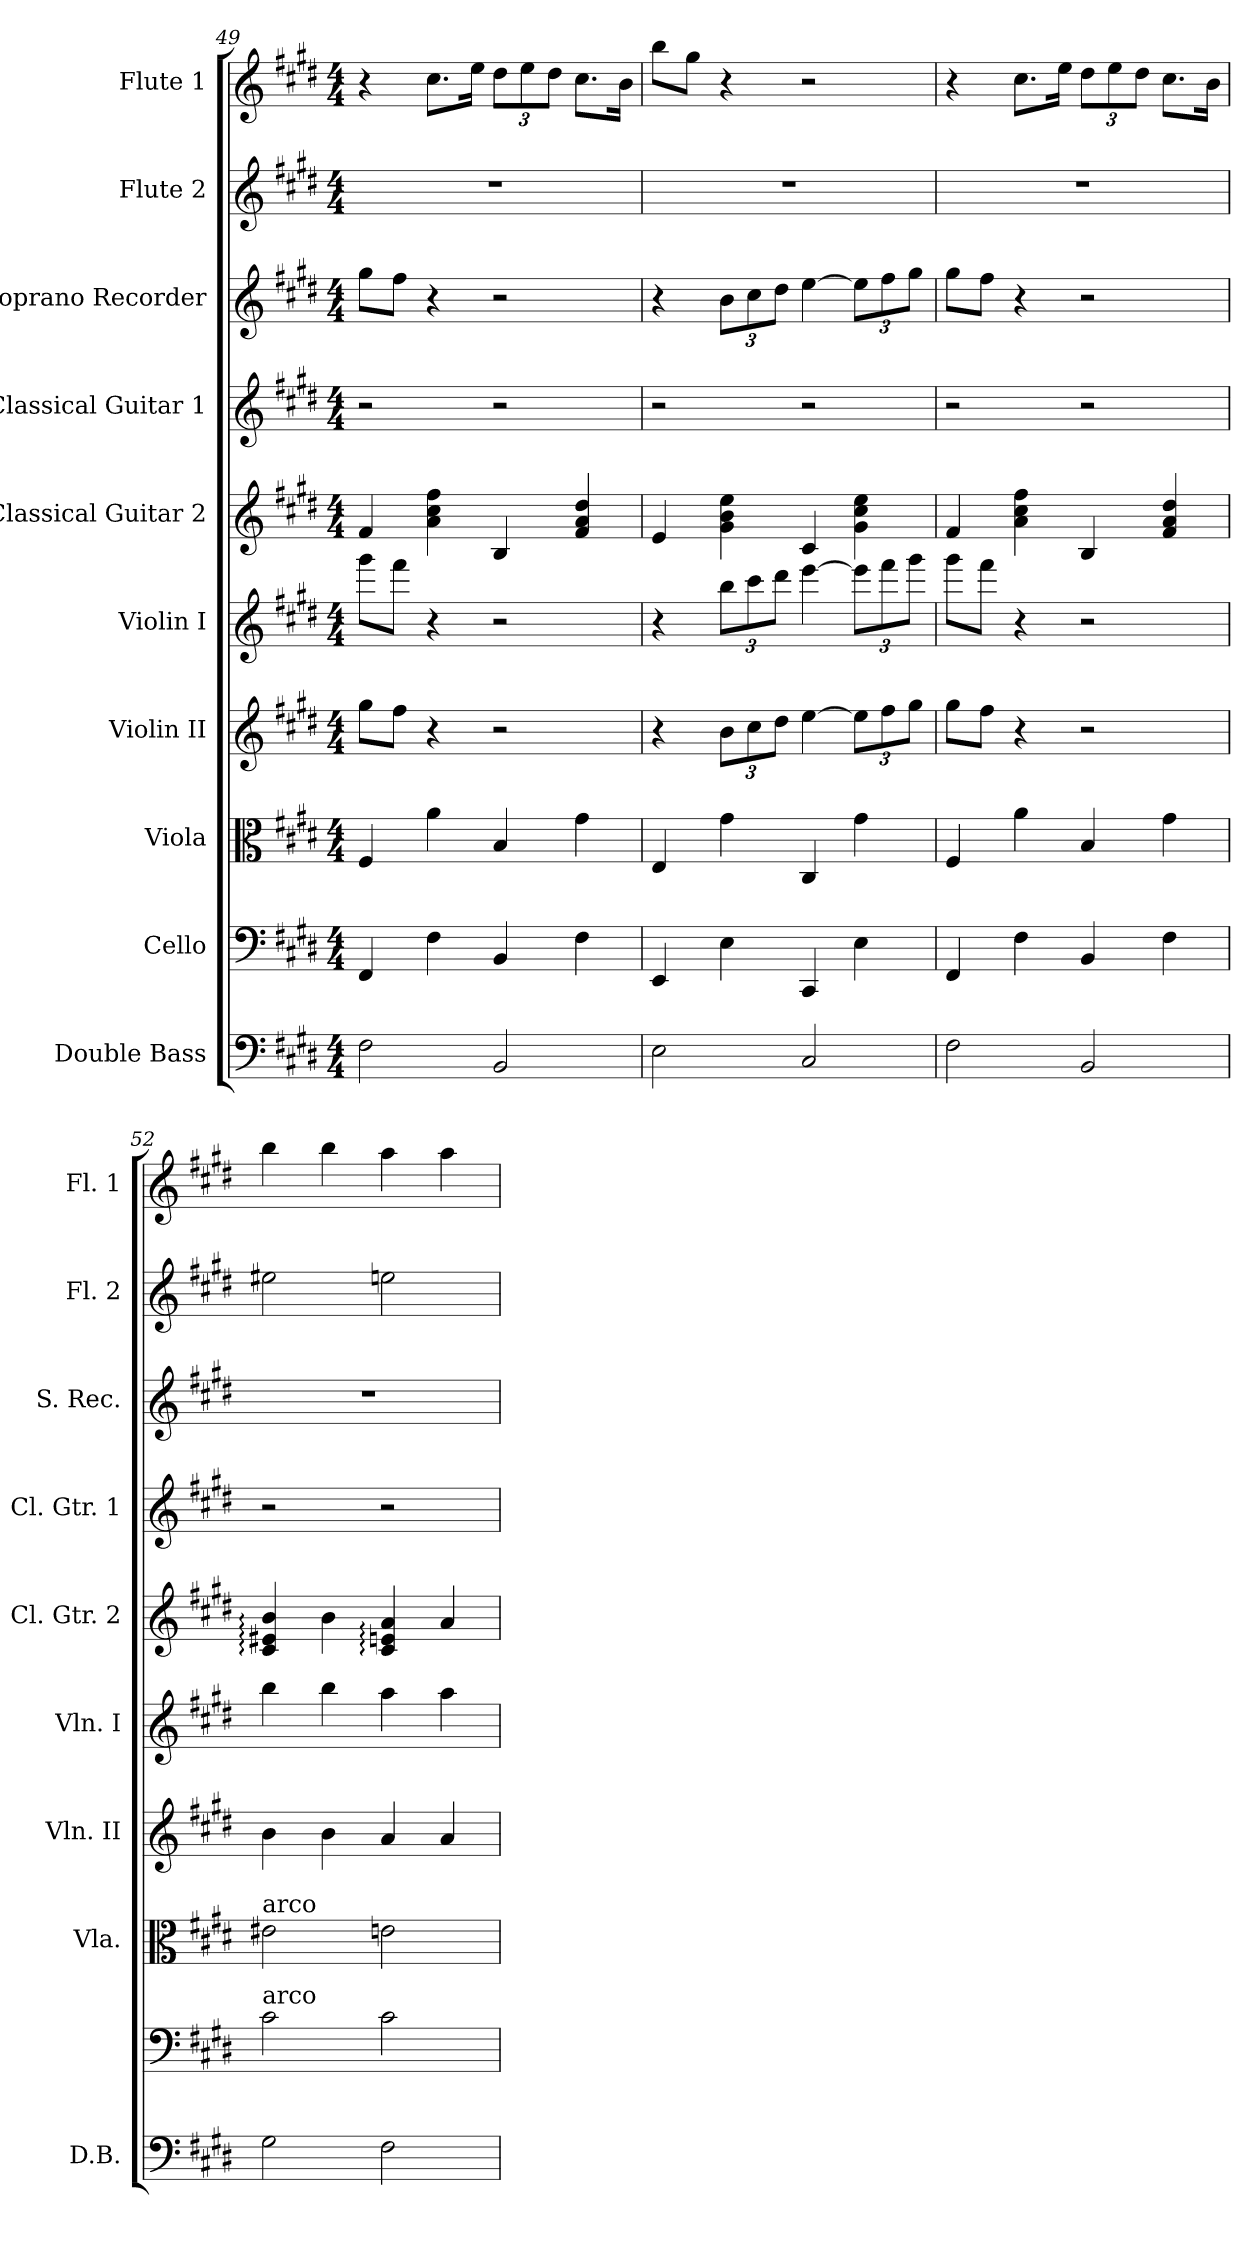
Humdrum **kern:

**kern	**kern	**kern	**kern	**kern	**kern	**kern	**kern	**kern	**kern
*part10	*part9	*part8	*part7	*part6	*part5	*part4	*part3	*part2	*part1
*staff10	*staff9	*staff8	*staff7	*staff6	*staff5	*staff4	*staff3	*staff2	*staff1
*I"Double Bass	*I"Cello	*I"Viola	*I"Violin II	*I"Violin I	*I"Classical Guitar 2	*I"Classical Guitar 1	*I"Soprano Recorder	*I"Flute 2	*I"Flute 1
*I'D.B.	*	*I'Vla.	*I'Vln. II	*I'Vln. I	*I'Cl. Gtr. 2	*I'Cl. Gtr. 1	*I'S. Rec.	*I'Fl. 2	*I'Fl. 1
!!LO:PB:g=z
*clefF4	*clefF4	*clefC3	*clefG2	*clefG2	*clefG2	*clefG2	*clefG2	*clefG2	*clefG2
*ITrd7c12	*	*	*	*	*ITrd7c12	*ITrd7c12	*ITrd-7c-12	*	*
*k[f#c#g#d#]	*k[f#c#g#d#]	*k[f#c#g#d#]	*k[f#c#g#d#]	*k[f#c#g#d#]	*k[f#c#g#d#]	*k[f#c#g#d#]	*k[f#c#g#d#]	*k[f#c#g#d#]	*k[f#c#g#d#]
*E:	*E:	*E:	*E:	*E:	*E:	*E:	*E:	*E:	*E:
*M4/4	*M4/4	*M4/4	*M4/4	*M4/4	*M4/4	*M4/4	*M4/4	*M4/4	*M4/4
=49	=49	=49	=49	=49	=49	=49	=49	=49	=49
2FF#\	4FF#/	4F#/	8gg#\L	8ggg#\L	4F#/	2r	8ggg#\L	1r	4r
.	.	.	8ff#\J	8fff#\J	.	.	8fff#\J	.	.
.	4F#\	4a\	4r	4r	4A\ 4c#\ 4f#\	.	4r	.	8.cc#\L
.	.	.	.	.	.	.	.	.	16ee\Jk
2BBB/	4BB/	4B/	2r	2r	4BB/	2r	2r	.	12dd#\L
.	.	.	.	.	.	.	.	.	12ee\
.	.	.	.	.	.	.	.	.	12dd#\J
.	4F#\	4g#\	.	.	4F#/ 4A/ 4d#/	.	.	.	8.cc#\L
.	.	.	.	.	.	.	.	.	16b\Jk
=50	=50	=50	=50	=50	=50	=50	=50	=50	=50
2EE\	4EE/	4E/	4r	4r	4E/	2r	4r	1r	8bb\L
.	.	.	.	.	.	.	.	.	8gg#\J
.	4E\	4g#\	12b\L	12bb\L	4G#\ 4B\ 4e\	.	12bb\L	.	4r
.	.	.	12cc#\	12ccc#\	.	.	12ccc#\	.	.
.	.	.	12dd#\J	12ddd#\J	.	.	12ddd#\J	.	.
2CC#/	4CC#/	4C#/	[4ee\	[4eee\	4C#/	2r	[4eee\	.	2r
.	4E\	4g#\	12ee\L]	12eee\L]	4G#\ 4c#\ 4e\	.	12eee\L]	.	.
.	.	.	12ff#\	12fff#\	.	.	12fff#\	.	.
.	.	.	12gg#\J	12ggg#\J	.	.	12ggg#\J	.	.
=51	=51	=51	=51	=51	=51	=51	=51	=51	=51
2FF#\	4FF#/	4F#/	8gg#\L	8ggg#\L	4F#/	2r	8ggg#\L	1r	4r
.	.	.	8ff#\J	8fff#\J	.	.	8fff#\J	.	.
.	4F#\	4a\	4r	4r	4A\ 4c#\ 4f#\	.	4r	.	8.cc#\L
.	.	.	.	.	.	.	.	.	16ee\Jk
2BBB/	4BB/	4B/	2r	2r	4BB/	2r	2r	.	12dd#\L
.	.	.	.	.	.	.	.	.	12ee\
.	.	.	.	.	.	.	.	.	12dd#\J
.	4F#\	4g#\	.	.	4F#/ 4A/ 4d#/	.	.	.	8.cc#\L
.	.	.	.	.	.	.	.	.	16b\Jk
!!LO:PB:g=z
=52	=52	=52	=52	=52	=52	=52	=52	=52	=52
!	!	!LO:TX:a:t=arco	!	!	!	!	!	!	!
!	!LO:TX:a:t=arco	!	!	!	!	!	!	!	!
2GG#\	2c#\	2e#X\	4b\	4bb\	4C#/: 4E#X/: 4B/:	2r	1r	2ee#X\	4bb\
.	.	.	4b\	4bb\	4B\	.	.	.	4bb\
2FF#\	2c#\	2en\	4a/	4aa\	4C#/: 4En/: 4A/:	2r	.	2een\	4aa\
.	.	.	4a/	4aa\	4A/	.	.	.	4aa\
=	=	=	=	=	=	=	=	=	=
*-	*-	*-	*-	*-	*-	*-	*-	*-	*-
